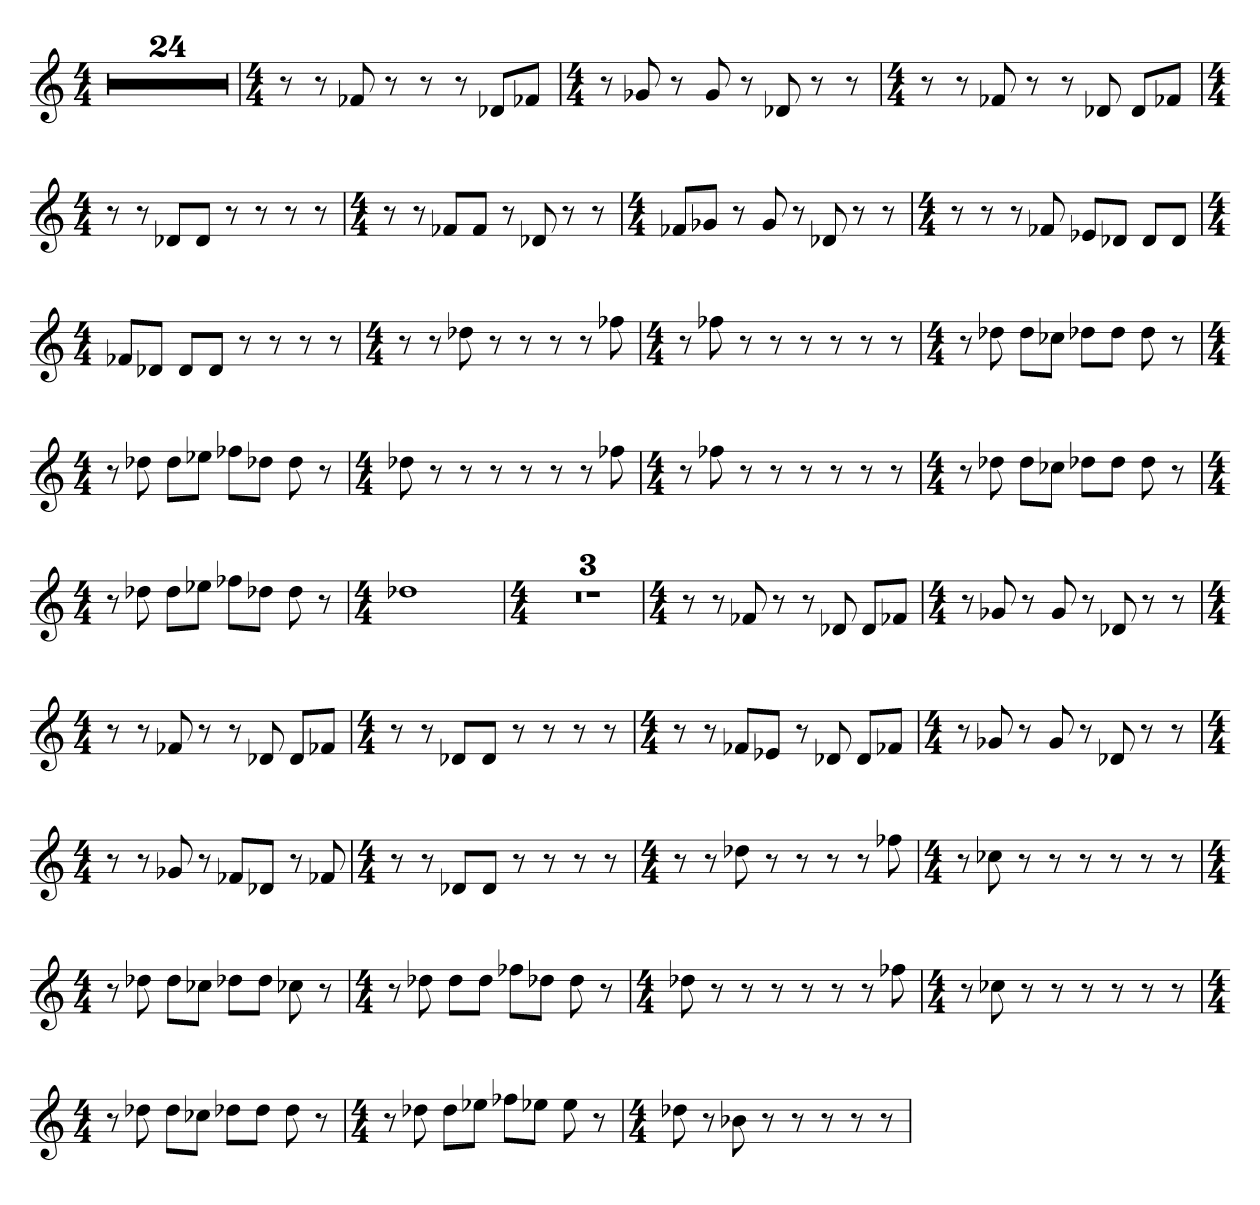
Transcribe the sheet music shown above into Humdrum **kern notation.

**kern
*part1
*staff1
*M4/4
=
1r
=
*M4/4
1r
=
*M4/4
1r
=
*M4/4
1r
=
*M4/4
1r
=
*M4/4
1r
=
*M4/4
1r
=
*M4/4
1r
=
*M4/4
1r
=
*M4/4
1r
=
*M4/4
1r
=
*M4/4
1r
=
*M4/4
1r
=
*M4/4
1r
=
*M4/4
1r
=
*M4/4
1r
=
*M4/4
1r
=
*M4/4
1r
=
*M4/4
1r
=
*M4/4
1r
=
*M4/4
1r
=
*M4/4
1r
=
*M4/4
1r
=
*M4/4
1r
=
*M4/4
8r
8r
8f-X
8r
8r
8r
8d-XL
8f-XJ
=
*M4/4
8r
8g-X
8r
8g-
8r
8d-X
8r
8r
=
*M4/4
8r
8r
8f-X
8r
8r
8d-X
8d-L
8f-XJ
=
*M4/4
8r
8r
8d-XL
8d-J
8r
8r
8r
8r
=
*M4/4
8r
8r
8f-XL
8f-J
8r
8d-X
8r
8r
=
*M4/4
8f-XL
8g-XJ
8r
8g-
8r
8d-X
8r
8r
=
*M4/4
8r
8r
8r
8f-X
8e-XL
8d-XJ
8d-L
8d-J
=
*M4/4
8f-XL
8d-XJ
8d-L
8d-J
8r
8r
8r
8r
=
*M4/4
8r
8r
8dd-X
8r
8r
8r
8r
8ff-X
=
*M4/4
8r
8ff-X
8r
8r
8r
8r
8r
8r
=
*M4/4
8r
8dd-X
8dd-L
8cc-XJ
8dd-XL
8dd-J
8dd-
8r
=
*M4/4
8r
8dd-X
8dd-L
8ee-XJ
8ff-XL
8dd-XJ
8dd-
8r
=
*M4/4
8dd-X
8r
8r
8r
8r
8r
8r
8ff-X
=
*M4/4
8r
8ff-X
8r
8r
8r
8r
8r
8r
=
*M4/4
8r
8dd-X
8dd-L
8cc-XJ
8dd-XL
8dd-J
8dd-
8r
=
*M4/4
8r
8dd-X
8dd-L
8ee-XJ
8ff-XL
8dd-XJ
8dd-
8r
=
*M4/4
1dd-X
=
*M4/4
1r
=
*M4/4
1r
=
*M4/4
1r
=
*M4/4
8r
8r
8f-X
8r
8r
8d-X
8d-L
8f-XJ
=
*M4/4
8r
8g-X
8r
8g-
8r
8d-X
8r
8r
=
*M4/4
8r
8r
8f-X
8r
8r
8d-X
8d-L
8f-XJ
=
*M4/4
8r
8r
8d-XL
8d-J
8r
8r
8r
8r
=
*M4/4
8r
8r
8f-XL
8e-XJ
8r
8d-X
8d-L
8f-XJ
=
*M4/4
8r
8g-X
8r
8g-
8r
8d-X
8r
8r
=
*M4/4
8r
8r
8g-X
8r
8f-XL
8d-XJ
8r
8f-X
=
*M4/4
8r
8r
8d-XL
8d-J
8r
8r
8r
8r
=
*M4/4
8r
8r
8dd-X
8r
8r
8r
8r
8ff-X
=
*M4/4
8r
8cc-X
8r
8r
8r
8r
8r
8r
=
*M4/4
8r
8dd-X
8dd-L
8cc-XJ
8dd-XL
8dd-J
8cc-X
8r
=
*M4/4
8r
8dd-X
8dd-L
8dd-J
8ff-XL
8dd-XJ
8dd-
8r
=
*M4/4
8dd-X
8r
8r
8r
8r
8r
8r
8ff-X
=
*M4/4
8r
8cc-X
8r
8r
8r
8r
8r
8r
=
*M4/4
8r
8dd-X
8dd-L
8cc-XJ
8dd-XL
8dd-J
8dd-
8r
=
*M4/4
8r
8dd-X
8dd-L
8ee-XJ
8ff-XL
8ee-XJ
8ee-
8r
=
*M4/4
8dd-X
8r
8b-X
8r
8r
8r
8r
8r
=
*-
